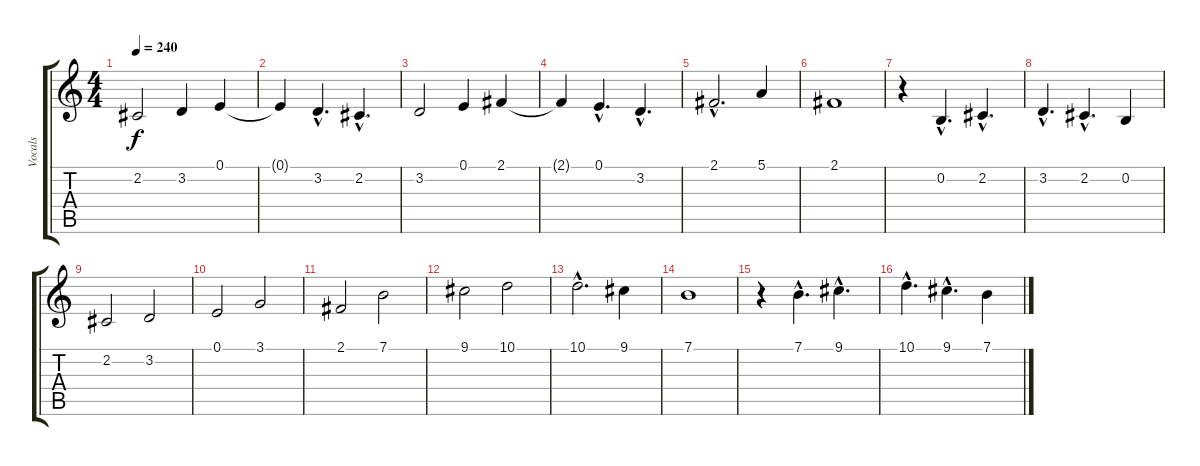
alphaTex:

\track ("Vocals" "Vocals") {instrument tenorsax}
\staff {score tabs}
\tuning (E4 B3 G3 D3 A2 E2) {hide}
\ts (4 4)
\tempo 240
\clef g2
\ks c
2.2.2{dy f} 3.2.4 0.1.4 |
0.1{t}.4 3.2{hac}.4{d} 2.2{hac}.4{d} |
3.2.2 0.1.4 2.1.4 |
2.1{t}.4 0.1{hac}.4{d} 3.2{hac}.4{d} |
2.1{hac}.2{d} 5.1.4 |
2.1.1 |
r.4 0.2{hac}.4{d} 2.2{hac}.4{d} |
3.2{hac}.4{d} 2.2{hac}.4{d} 0.2.4 |
2.2.2 3.2.2 |
0.1.2 3.1.2 |
2.1.2 7.1.2 |
9.1.2 10.1.2 |
10.1{hac}.2{d} 9.1.4 |
7.1.1 |
r.4 7.1{hac}.4{d} 9.1{hac}.4{d} |
10.1{hac}.4{d} 9.1{hac}.4{d} 7.1.4
